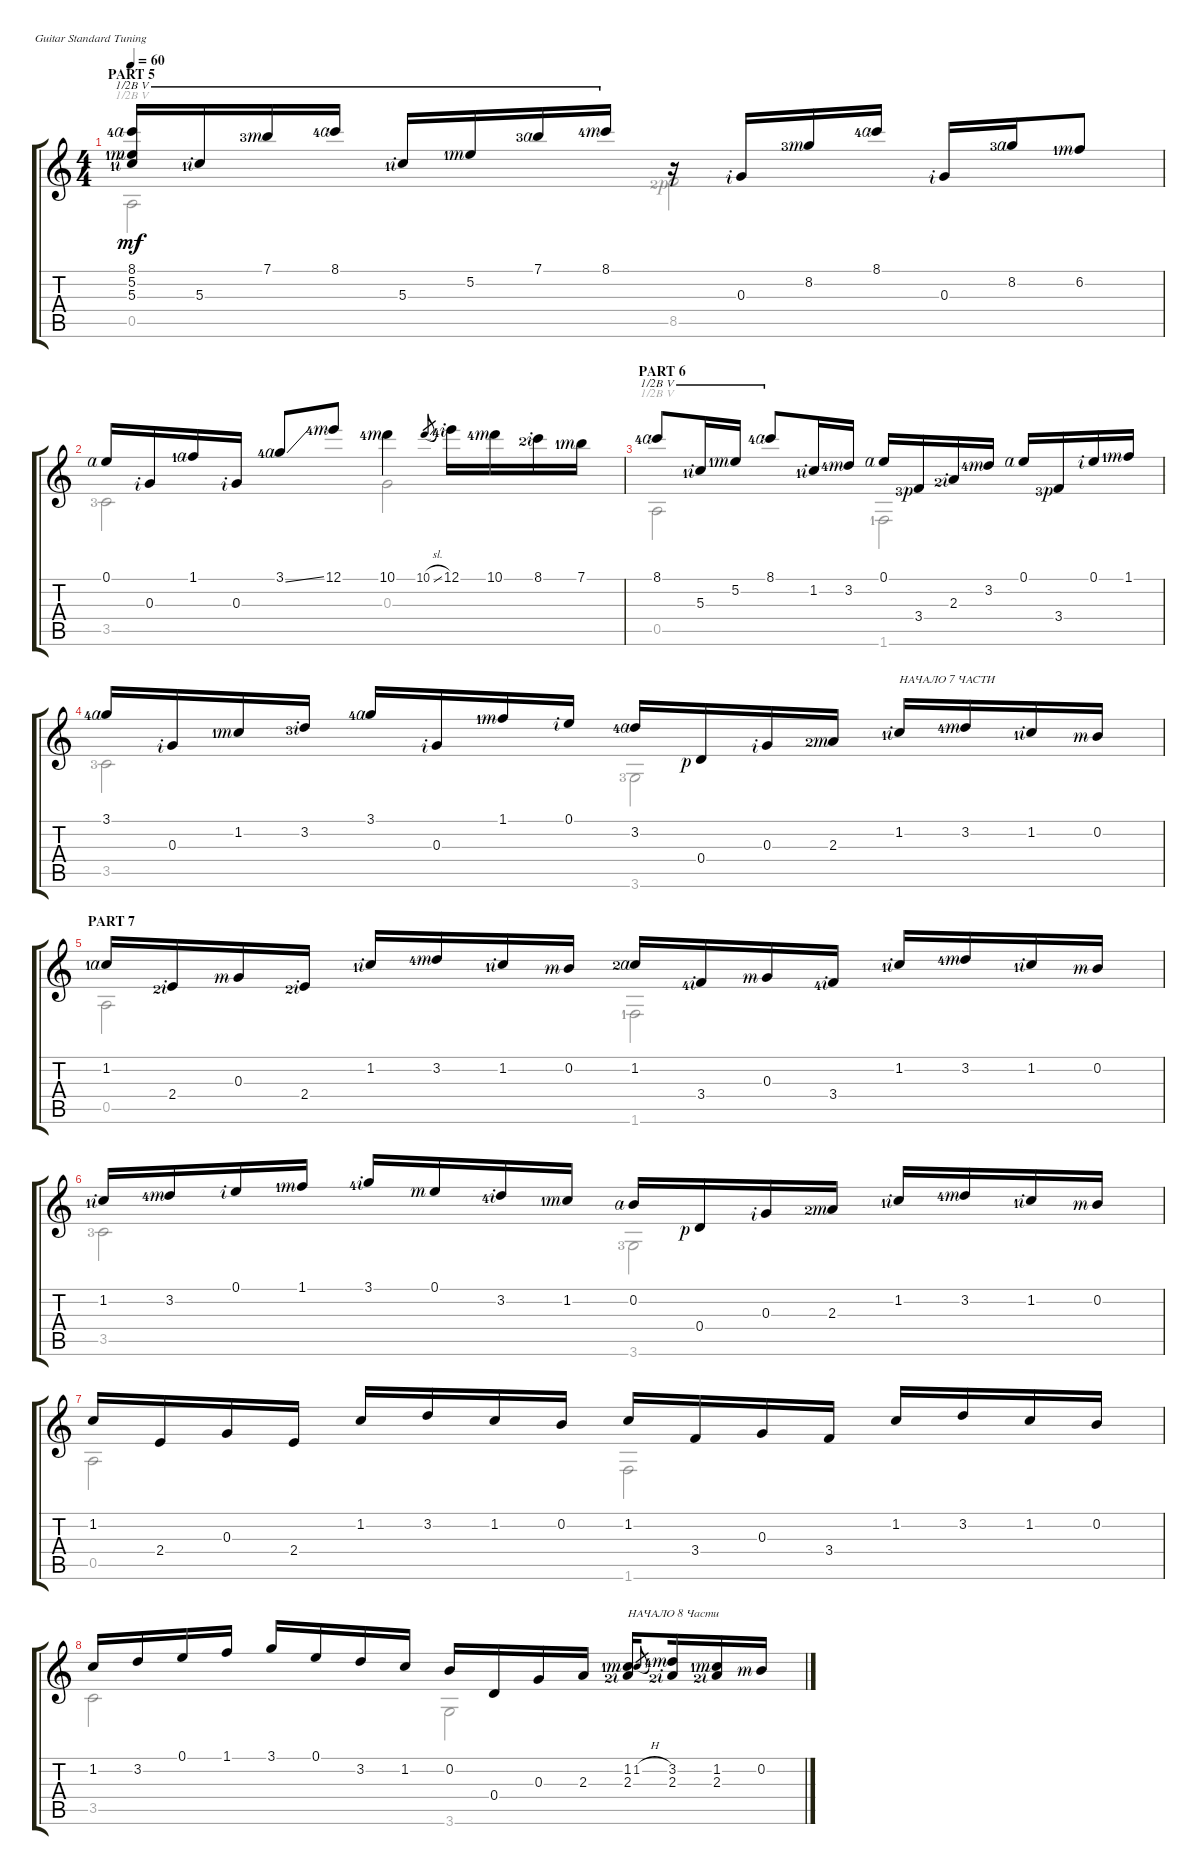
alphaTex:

\defaultSystemsLayout 4
\bracketExtendMode groupsimilarinstruments
\singleTrackTrackNamePolicy hidden
\multiTrackTrackNamePolicy hidden
\firstSystemTrackNameOrientation horizontal
\otherSystemsTrackNameOrientation horizontal
\chordDiagramsInScore
\track ("Steel Guitar" "S-Gt") {instrument acousticguitarsteel}
\staff {score tabs}
\tuning (E4 B3 G3 D3 A2 E2)
\voice
\ts (4 4)
\section ("" "PART 5")
\tempo 60
\clef g2
\scale
0.52439
\ks c
(8.1{lf 5 rf 4} 5.2{lf 2 rf 3} 5.3{lf 2 rf 2}).16{dy mf barre (5 half)} 5.3{lf 2 rf 2}.16{barre (5 half)} 7.1{lf 4 rf 3}.16{barre (5 half)} 8.1{lf 5 rf 4}.16{barre (5 half)} 5.3{lf 2 rf 2}.16{barre (5 half)} 5.2{lf 2 rf 3}.16{barre (5 half)} 7.1{lf 4 rf 4}.16{barre (5 half)} 8.1{lf 5 rf 3}.16{barre (5 half)} r.16 0.3{rf 2}.16 8.2{lf 4 rf 3}.16 8.1{lf 5 rf 4}.16 0.3{rf 2}.16 8.2{lf 4 rf 4}.16 6.2{lf 2 rf 3}.8 |
\scale
0.47561 0.1{rf 4}.16 0.3{rf 2}.16 1.1{lf 2 rf 4}.16 0.3{rf 2}.16 3.1{ss lf 5 rf 4}.8 12.1{lf 5 rf 3}.8 10.1{lf 5 rf 3}.4 10.1{sl}.8{gr} 12.1{lf 5 rf 2}.16{beam invert} 10.1{lf 5 rf 3}.16{beam invert} 8.1{lf 3 rf 2}.16{beam invert} 7.1{lf 2 rf 3}.16{beam invert} |
\section ("" "PART 6")
\scale
0.486842 8.1{lf 5 rf 4}.8{barre (5 half)} 5.3{lf 2 rf 2}.16{barre (5 half)} 5.2{lf 2 rf 3}.16{barre (5 half)} 8.1{lf 5 rf 4}.8{barre (5 half)} 1.2{lf 2 rf 2}.16 3.2{lf 5 rf 3}.16 0.1{rf 4}.16 3.4{lf 4 rf 1}.16 2.3{lf 3 rf 2}.16 3.2{lf 5 rf 3}.16 0.1{rf 4}.16 3.4{lf 4 rf 1}.16 0.1{rf 2}.16 1.1{lf 2 rf 3}.16 |
\scale
0.513158 3.1{lf 5 rf 4}.16 0.3{rf 2}.16 1.2{lf 2 rf 3}.16 3.2{lf 4 rf 2}.16 3.1{lf 5 rf 4}.16 0.3{rf 2}.16 1.1{lf 2 rf 3}.16 0.1{rf 2}.16 3.2{lf 5 rf 4}.16 0.4{rf 1}.16 0.3{rf 2}.16 2.3{lf 3 rf 3}.16 1.2{lf 2 rf 2}.16{txt "НАЧАЛО 7 ЧАСТИ"} 3.2{lf 5 rf 3}.16 1.2{lf 2 rf 2}.16 0.2{rf 3}.16 |
\section ("" "PART 7")
\scale
0.5 1.2{lf 2 rf 4}.16 2.4{lf 3 rf 2}.16 0.3{rf 3}.16 2.4{lf 3 rf 2}.16 1.2{lf 2 rf 2}.16 3.2{lf 5 rf 3}.16 1.2{lf 2 rf 2}.16 0.2{rf 3}.16 1.2{lf 3 rf 4}.16 3.4{lf 5 rf 2}.16 0.3{rf 3}.16 3.4{lf 5 rf 2}.16 1.2{lf 2 rf 2}.16 3.2{lf 5 rf 3}.16 1.2{lf 2 rf 2}.16 0.2{rf 3}.16 |
\scale
0.5 1.2{lf 2 rf 2}.16 3.2{lf 5 rf 3}.16 0.1{rf 2}.16 1.1{lf 2 rf 3}.16 3.1{lf 5 rf 2}.16 0.1{rf 3}.16 3.2{lf 5 rf 2}.16 1.2{lf 2 rf 3}.16 0.2{rf 4}.16 0.4{rf 1}.16 0.3{rf 2}.16 2.3{lf 3 rf 3}.16 1.2{lf 2 rf 2}.16 3.2{lf 5 rf 3}.16 1.2{lf 2 rf 2}.16 0.2{rf 3}.16 |
\scale
0.34375 1.2.16 2.4.16 0.3.16 2.4.16 1.2.16 3.2.16 1.2.16 0.2.16 1.2.16 3.4.16 0.3.16 3.4.16 1.2.16 3.2.16 1.2.16 0.2.16 |
\scale
0.65625 1.2.16 3.2.16 0.1.16 1.1.16 3.1.16 0.1.16 3.2.16 1.2.16 0.2.16 0.4.16 0.3.16 2.3.16 (1.2{lf 2 rf 3} 2.3{lf 3 rf 2}).16{txt "НАЧАЛО 8 Части" beam splitsecondary} 1.2{h}.8{gr beam splitsecondary} (3.2{lf 5 rf 3} 2.3{lf 3 rf 2}).16 (1.2{lf 2 rf 3} 2.3{lf 3 rf 2}).16 0.2{rf 3}.16
\voice
\clef g2
\ottava regular
\simile none
\scale
0.52439
\ks c
0.5.2{dy mf barre (5 half)} 8.5{lf 3 rf 1}.2 |
\scale
0.47561 3.5{lf 4}.2 0.3.2 |
\scale
0.486842 0.5.2{barre (5 half)} 1.6{lf 2}.2 |
\scale
0.513158 3.5{lf 4}.2 3.6{lf 4}.2 |
\scale
0.5 0.5.2 1.6{lf 2}.2 |
\scale
0.5 3.5{lf 4}.2 3.6{lf 4}.2 |
\scale
0.34375 0.5.2 1.6.2 |
\scale
0.65625 3.5.2 3.6.2
